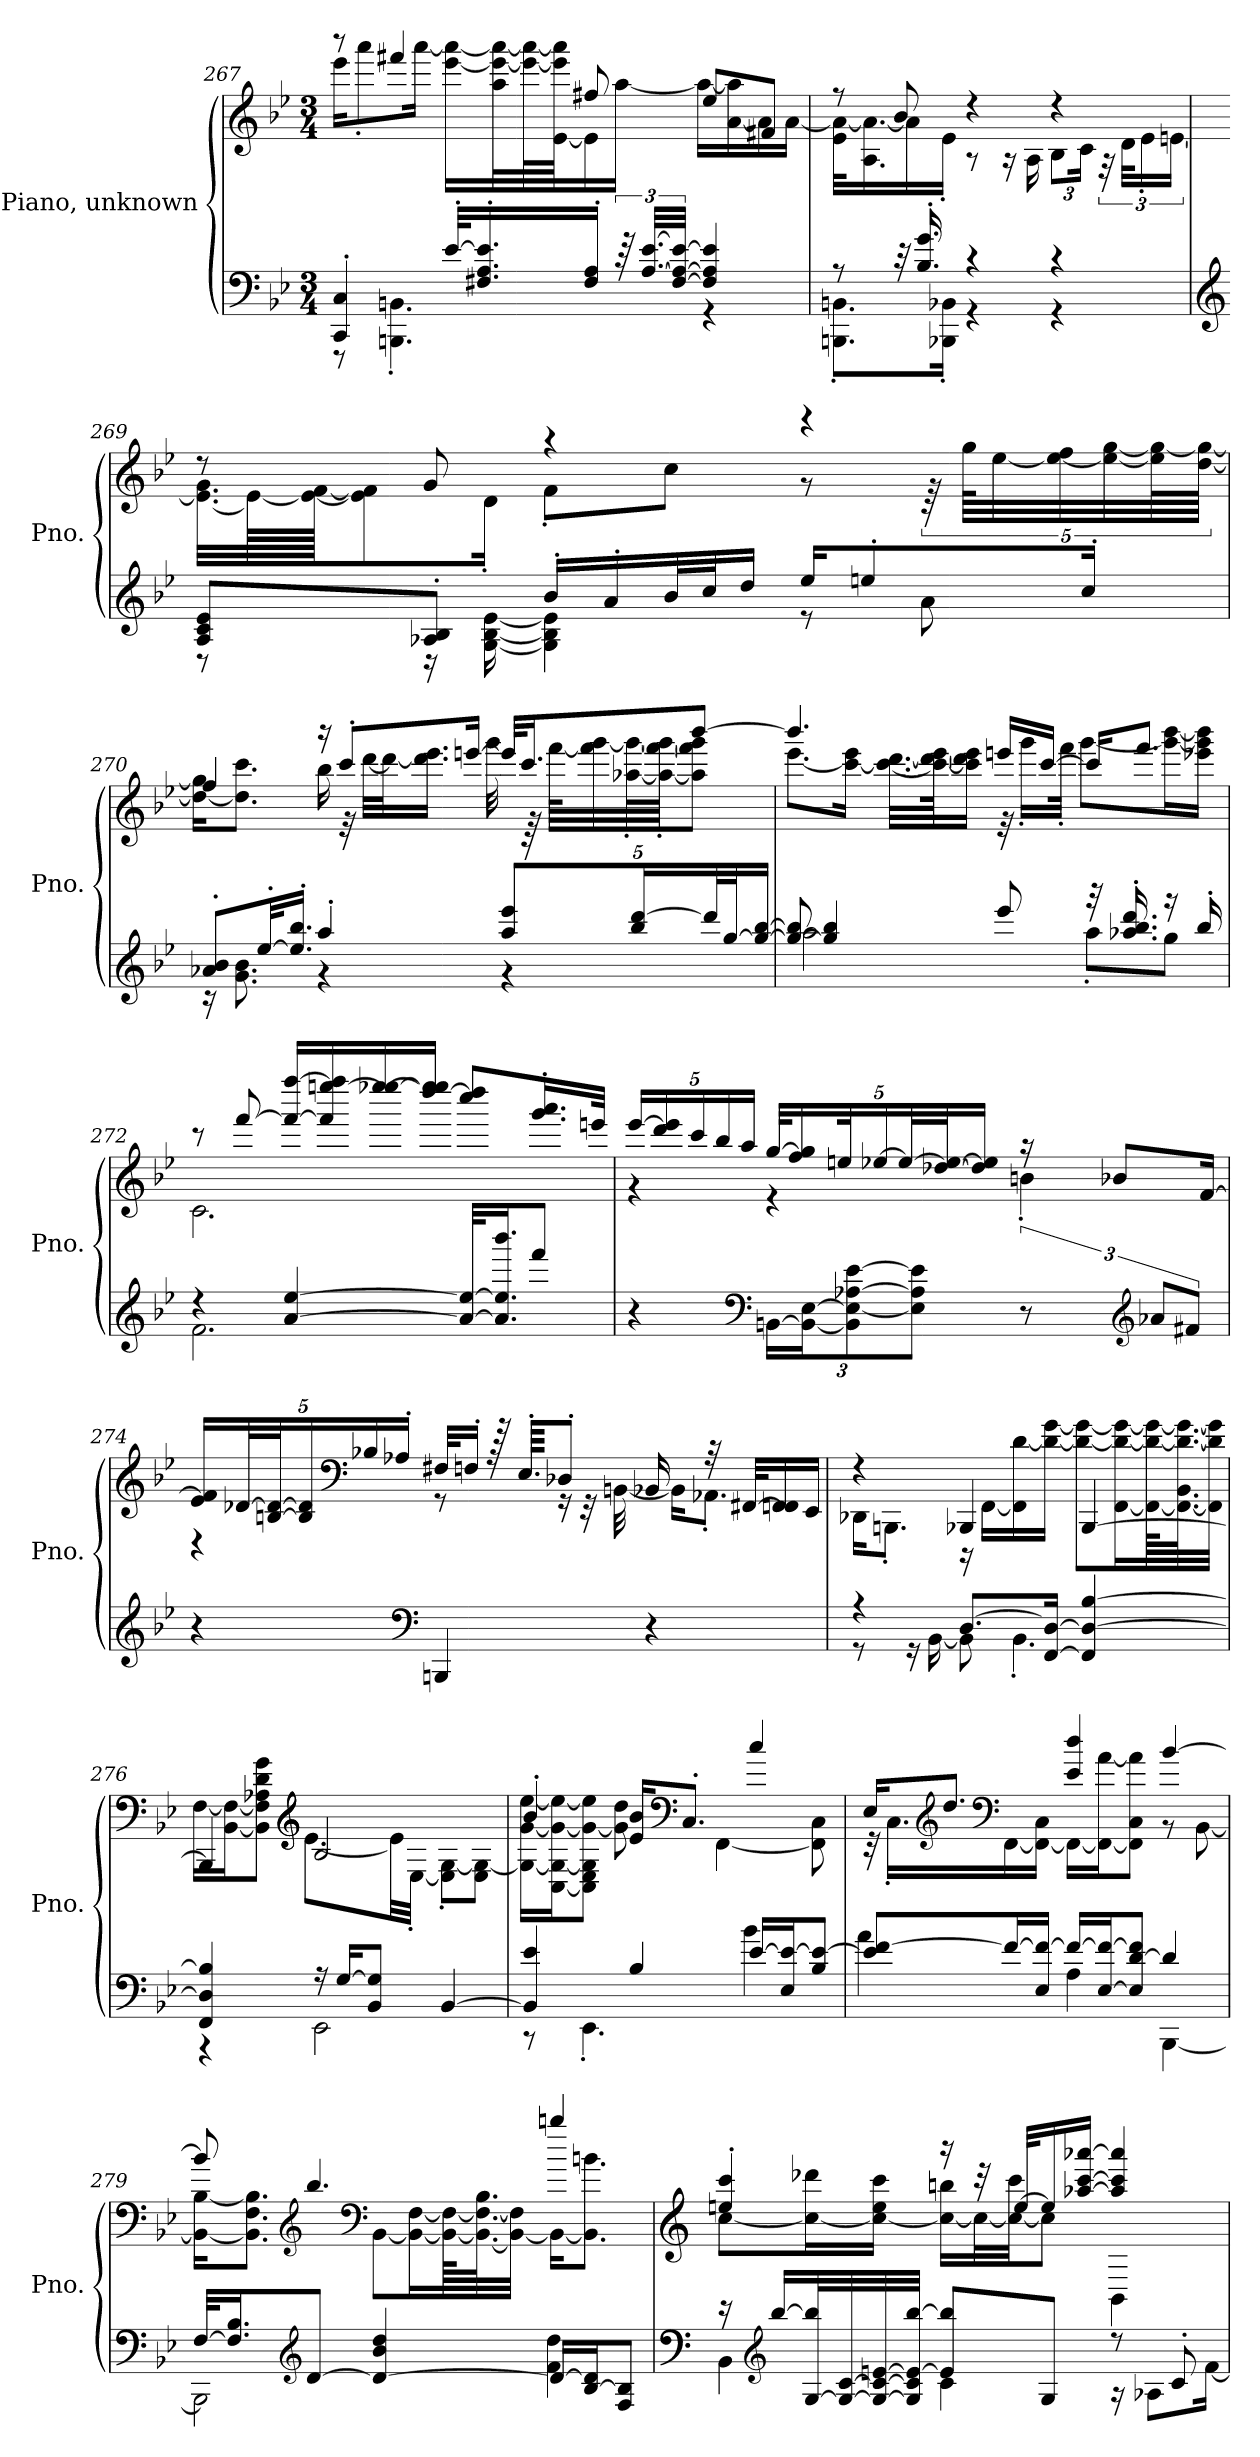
**kern	**kern
*part1	*part1
*staff2	*staff1
*I"Piano, unknown	*
*I'Pno.	*
!!LO:LB:g=z
*clefF4	*clefG2
*k[b-e-]	*k[b-e-]
*M3/4	*M3/4
=267	=267
*^	*^
4CC/' 4C/'	8r	8r	16eee-\KL
.	.	.	8aaa'\
.	4.BBBn\' 4.BBn\'	4fff#X/	.
.	.	.	[16aaa\Jk
[32e-'/KLL	.	.	[16eee-\ 16aaa\_LL
16.F#X/' 16.A/' 16.e-/]'	.	.	.
.	.	.	32aa\ 32eee-\_ 32aaa\_L
.	.	.	64eee-\_ 64aaa\_L
.	.	.	[64e-\ 64eee-\] 64aaa\]JJ
16F#/' 16A/'JJ	.	8ff#X/	16e-\]
96r	.	.	[16aa\JJ
[48.A/ [48.e-/LLL	.	.	.
[48F#/ 48A/_ 48e-/_JJJ	.	.	.
4F#/] 4A/] 4e-/]	4r	8ee-/L	16aa\LL_
.	.	.	[16a\ 16aa\]
.	.	8f#X/J	16a\]
.	.	.	[16a\JJ
=268	=268	=268	=268
8r	8.BBBn\' 8.BBn\'L	8r	32e-\ 32a\_KLL
.	.	.	16.A\ 16.a\_
32r	.	8b-/	16a\]
16.B-/' 16.g/'	.	.	.
.	16BBB-X\' 16BB-X\'Jk	.	16e-'\JJ
4r	4r	4r	8r
.	.	.	16r
.	.	.	16A\
*	*	*	*Xbrackettup
4r	4r	4r	12B-\L
.	.	.	24c\Jk
*	*	*	*brackettup
.	.	.	48r
.	.	.	48d\KLL
.	.	.	24e-'\
.	.	.	[24en\JJ
!!LO:LB:g=z	!!
=269	=269	=269	=269
*clefG2	*	*	*
8A/ 8c/ 8e-/L	8r	8r	32.e\_ 32.g\LLL
.	.	.	128e\LL_
.	.	.	128e\_ [128f\JJJJ
.	.	.	8e\] 8f\]
8A-X/' 8B-/'J	16r	8g/	.
.	[16G\ [16B-\ [16e-\	.	16d'\Jk
16b-'/LL	4G\] 4B-\] 4e-\]	4r	8f'\L
16a'/	.	.	.
32b-/L	.	.	8cc\J
32cc/J	.	.	.
16dd/JJ	.	.	.
16ee-/KL	8r	4r	8r
8een'/	.	.	.
.	8a\	.	80r
.	.	.	80gg\KLLL
.	.	.	[40ee-\
.	.	.	40ee-\_ 40ff\
16cc'/Jk	.	.	.
.	.	.	40ee-\_ [40gg\
.	.	.	80ee-\] 80gg\_L
.	.	.	[80dd\ 80gg\_JJJJ
!!LO:LB:g=z	!!
=270	=270	=270	=270
8a-X/' 8b-/'L	16r	4ff/	16dd\_ 16gg\]KL
.	8.g\ 8.b-\	.	8.dd\] 8.ccc\J
[32ee-'/KL	.	.	.
16.ee-/]' 16.bb-/'JJ	.	.	.
4aa'/	4r	16r	16bb-\
.	.	8ccc'/L	32r
.	.	.	[32ddd\LLL
.	.	.	32ddd\J_
.	.	.	16.ddd\] 16.eee-\JJ
.	.	[16eeen/Jk	.
*Xbrackettup	*	*	*
10aa/ 10eee-/L	4r	32eee/KLL]	32ggg\
.	.	16.ccc/J	64r
.	.	.	[64fff\KLLL
.	.	.	32fff\] [32ggg\
.	.	.	[64aa-X\' 64ggg\_'L
20bb-/ [20ddd/L	.	.	.
.	.	.	64aa-\_' [64fff\' 64ggg\_'JJJ
.	.	[8bbb-/J	8aa-\] 8fff\] 8ggg\]J
40ddd/L]	.	.	.
[40gg/J	.	.	.
20gg/_ [20bb-/JJ	.	.	.
!!LO:PB:g=z	!!
=271	=271	=271	=271
8gg/_ 8bb-/]	2aa\	4.bbb-/]	[8.eee-\L
4gg/] 4bb-/	.	.	.
.	.	.	[16ccc\ 16eee-\]Jk
.	.	.	32.ccc\_ [32.ddd\LLL
.	.	.	64ccc\_ 64ddd\_ [64eee-\JK
.	.	.	16ccc\] 16ddd\] 16eee-\]JJ
8eee-/	.	16eeen/LL	32r
.	.	.	16ggg'\LL
.	.	[16ccc/JJ	.
.	.	.	32fff'\JJk
32r	8aa'\L	16ccc/KL]	[8ggg\L
16.aa-X/' 16.bb-/' 16.ddd/'	.	.	.
.	.	8.fff/J	.
16r	8gg\J	.	16ggg\_ [16bbb-\L
16bb-'/	.	.	16eee-X\ 16ggg\] 16bbb-\]JJ
=272	=272	=272	=272
4r	2.f\	8r	2.c\
.	.	[8fff/	.
[4a/ [4ee-/	.	16fff/_ [16ffff/LL	.
.	.	16fff/] [16eeeen/ 16ffff/]	.
.	.	[16eeee-X/ 16eeee/_	.
.	.	[16dddd/ 16eeee-/] 16eeee/]JJ	.
32a/_ 32ee-/_KLL	.	8cccc/ 8dddd/]L	.
16.a/] 16.ee-/] 16.bbb-/J	.	.	.
8fff/J	.	16.ggg/' 16.aaa/'L	.
.	.	32eeen/JJk	.
*v	*v	*	*
!!LO:LB:g=z	!!
=273	=273	=273
*	*Xbrackettup	*
4r	[20eee-/LL	4r
.	20ddd/ 20eee-/]	.
.	20ccc/	.
.	20bb-/	.
.	20aa/JJ	.
*clefF4	*	*
[24BBn\LL	[40gg/KLL	4r
.	20ff/ 20gg/]	.
24BB\_ [24E-\J	.	.
.	40een/K	.
12BB\] 12E-\_ [12A-X\ [12e-\	.	.
.	[20ee-X/	.
.	40ee-/L_	.
12E-\] 12A-\] 12e-\]J	.	.
.	[40dd-X/ 40ee-/_J	.
.	20dd-/] 20ee-/]JJ	.
*brackettup	*	*
12r	16r	4bn'\
.	8b-X/L	.
*clefG2	*	*
12a-X/L	.	.
12f#X/J	.	.
.	[16f/Jk	.
!!LO:LB:g=z	!!
=274	=274	=274
4r	20e-/ 20f/]LL	4r
.	[40d-X/L	.
.	[40Bn/ 40d-/_J	.
.	20B/] 20d-/]	.
*	*clefF4	*
.	20B-X/	.
.	20A-X'/JJ	.
*clefF4	*	*
4BBBn/	32F#X/KLL	8r
.	16Fn'/JJ	.
.	128r	.
.	64.E-'/KKKL	.
.	8D-X'/J	16r
.	.	32r
.	.	[32BBn\
4r	16BB-X/	16BB\KL]
.	32r	8.AA-X'\J
.	[32FF#X/KLL	.
.	16FFn/ 16FF#/]	.
.	16EE-/JJ	.
!!LO:LB:g=z	!!
=275	=275	=275
*^	*	*
4r	8r	4r	16DD-X\KL
.	.	.	8.BBBn'\J
.	16r	.	.
.	[16BB-\	.	.
[8.D/L	8BB-\]	4BBB-X/	16r
.	.	.	[16FF\LL
.	4.BB-'\	.	16FF\] [16d\
[16FF/ 16D/_Jk	.	.	16d\_ [16g\JJ
4FF/] 4D/_ [4B-/	.	[4BBB-/	8d\_ 8g\_L
.	.	.	[16FF\ 16d\_ 16g\_L
.	.	.	128FF\_ 128d\_ 128g\_KLL
.	.	.	64.FF\_ 64.BB-\ 64.d\_ 64.g\_J
.	.	.	32FF\] 32d\] 32g\]JJJ
=276	=276	=276	=276
4FF/ 4D/] 4B-/]	4r	4BBB-/]	[16F\LL
.	.	.	[16BB-\ 16F\_J
.	.	.	8BB-\] 8F\] 8A-X\ 8d\ 8g\J
*	*	*clefG2	*
16r	2EE-\	2B-/	[8.e-\L
[16G/KL	.	.	.
8BB-/ 8G/]J	.	.	.
.	.	.	32e-\LL]
.	.	.	[32E-'\JJJ
[4BB-/	.	.	8E-\]' [8G\'L
.	.	.	8E-\ 8G\_J
!!LO:LB:g=z	!!
=277	=277	=277	=277
4BB-/] 4e-/	8r	4b-'/	16G\_ [16g\ [16ee-\LL
.	.	.	[16C\ 16G\_ 16g\_ 16ee-\_J
.	4.EE-'\	.	8C\] 8E-\ 8G\] 8g\_ 8ee-\]J
4B-/	.	16e-/ 16b-/KL	8g\] 8dd\
*	*	*clefF4	*
.	.	8.C'/J	.
.	.	.	[4FF\
[16e-/LL	4b-\	4cc/	.
16E-/ 16e-/_J	.	.	.
8B-/ 8e-/_J	.	.	8FF\] 8C\
=278	=278	=278	=278
8e-/] [8f/L	4a\	16E-/KL	32r
.	.	.	16.C'\LL
*	*	*clefG2	*
.	.	8.dd/J	.
*	*	*clefF4	*
16f/L_	.	.	[16FF\
16E-/ 16f/_JJ	.	.	16FF\_ 16C\JJ
16f/LL_	4A\	4e-/ 4dd/	16FF\LL_
[16E-/ 16f/_J	.	.	16FF\_ [16a\J
8E-/] [8d/ 8f/]J	.	.	8FF\] 8C\ 8a\]J
4d/]	[4BBB-\	[4b-/	8r
.	.	.	[8BB-\
!!LO:LB:g=z	!!
=279	=279	=279	=279
[32F/KLL	2BBB-\]	8b-/]	16BB-\_ [16B-\KL
16.F/] 16.B-/J	.	.	.
.	.	.	8.BB-\] 8.F\ 8.B-\]J
*clefG2	*	*clefG2	*
[8d/J	.	4.bb-/	.
*	*	*clefF4	*
4d/_ 4b-/ 4dd/	.	.	[8BB-\L
.	.	.	16BB-\_ [16F\L
.	.	.	128BB-\_ 128F\_KLL
.	.	.	64.BB-\_ 64.F\_ 64.B-\J
.	.	.	32BB-\_ 32F\]JJJ
16d/LL_	4f\ 4dd\	4bbn/	16BB-\KL_
[16B-/ 16d/]J	.	.	8.BB-\] 8.bn\J
8F/ 8B-/]J	.	.	.
!!LO:PB:g=z	!!
=280	=280	=280	=280
*clefF4	*	*clefG2	*
16r	4BB-\	4een/' 4ccc/'	[8cc\L
*clefG2	*	*	*
[16bb-/LL	.	.	.
[32G/ 32bb-/]L	.	.	16cc\_ 16ddd-X\L
32G/_ [32c/	.	.	.
32G/_ 32c/_ [32en/	.	.	16cc\_ 16ee\ 16ccc\JJ
32G/] 32c/] 32e/_ [32bb-/JJJ	.	.	.
8e/] 8bb-/]L	4c\	16r	16cc\_ 16bbn\LL
.	.	32r	32cc\L_
.	.	[32ee/KLL	32cc\_ 32ccc\JJ
8G/J	.	16ee/]	8cc\J]
.	.	[16aa-X/ [16ccc/ [16aaa-X/JJ	.
8r	16r	4aa-/] 4ccc/] 4aaa-/]	4BB-\
.	8A-X\L	.	.
8c'/	.	.	.
.	[16f\Jk	.	.
*v	*v	*	*
*	*v	*v
=	=
*-	*-
